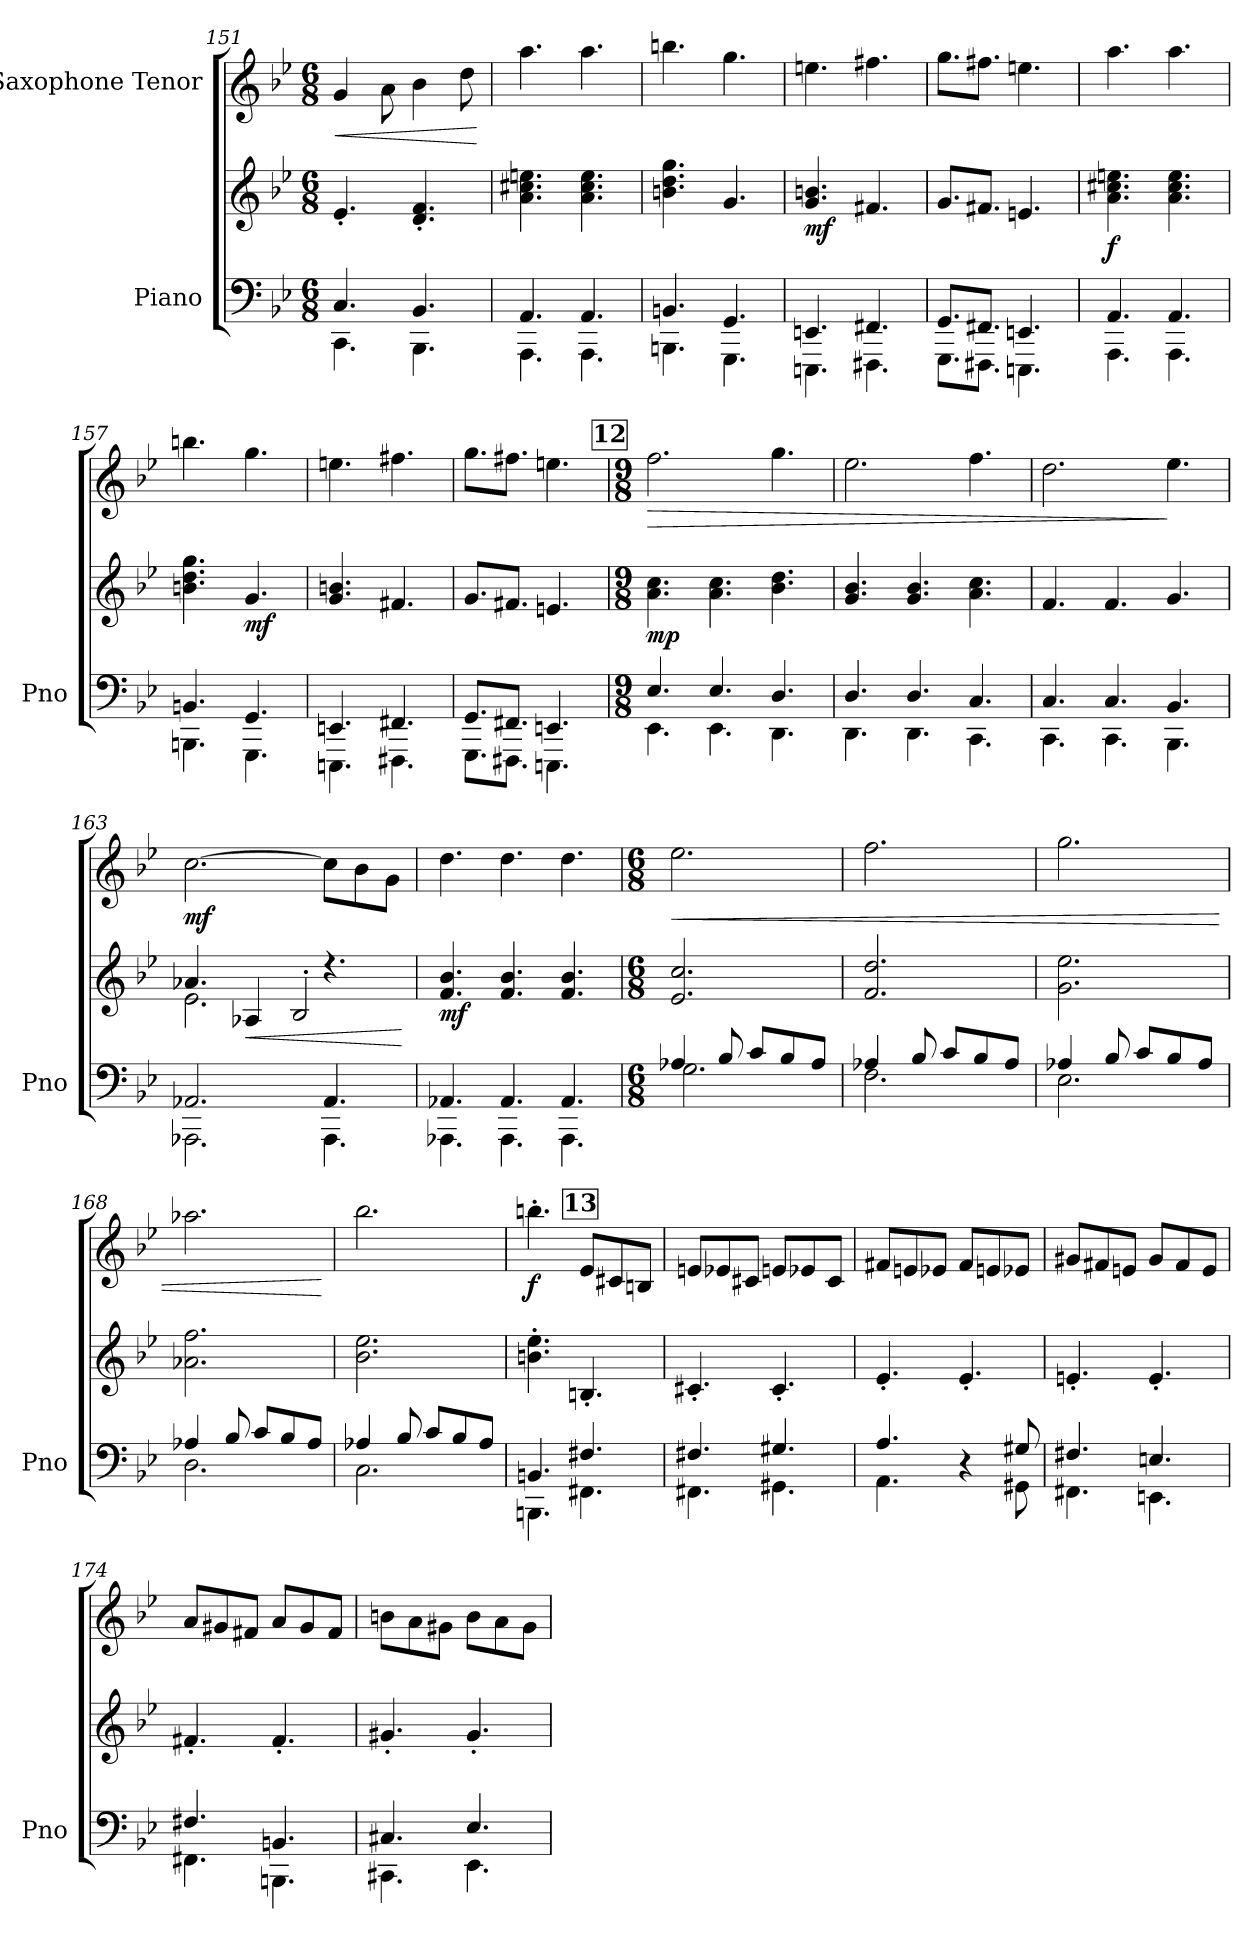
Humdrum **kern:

**kern	**kern	**dynam	**kern	**dynam
*part2	*part2	*part2	*part1	*part1
*staff3	*staff2	*staff2/3	*staff1	*staff1
*I"Piano	*	*	*I"Saxophone Tenor	*
*I'Pno	*	*	*	*
!!LO:LB:g=z
*clefF4	*clefG2	*	*clefG2	*
*	*	*	*ITrd8c14	*
*k[b-e-]	*k[b-e-]	*	*k[b-e-]	*
*M6/8	*M6/8	*	*M6/8	*
=151	=151	=151	=151	=151
*^	*	*	*	*
!	!	!	!	!	!LO:HP:b
4.C/	4.CC\	4.e-'/	.	4G/	<
.	.	.	.	8A\	.
4.BB-/	4.BBB-\	4.d/' 4.f/'	.	4B-\	.
.	.	.	.	8d\	.
*v	*v	*	*	*	*
.	.	.	.	[
=152	=152	=152	=152	=152
*^	*	*	*	*
4.AA/	4.AAA\	4.a\ 4.cc#X\ 4.een\	.	4.a\	.
4.AA/	4.AAA\	4.a\ 4.cc#\ 4.ee\	.	4.a\	.
=153	=153	=153	=153	=153	=153
4.BBn/	4.BBBn\	4.bn\ 4.dd\ 4.gg\	.	4.bn\	.
4.GG/	4.GGG\	4.g/	.	4.g\	.
=154	=154	=154	=154	=154	=154
!	!	!	!LO:DY:b	!	!
4.EEn/	4.EEEn\	4.g/ 4.bn/	mf	4.en\	.
4.FF#X/	4.FFF#X\	4.f#X/	.	4.f#X\	.
=155	=155	=155	=155	=155	=155
8.GG/L	8.GGG\L	8.g/L	.	8.g\L	.
8.FF#X/J	8.FFF#X\J	8.f#X/J	.	8.f#X\J	.
4.EEn/	4.EEEn\	4.en/	.	4.en\	.
=156	=156	=156	=156	=156	=156
!	!	!	!LO:DY:b	!	!
4.AA/	4.AAA\	4.a\ 4.cc#X\ 4.een\	f	4.a\	.
4.AA/	4.AAA\	4.a\ 4.cc#\ 4.ee\	.	4.a\	.
=157	=157	=157	=157	=157	=157
4.BBn/	4.BBBn\	4.bn\ 4.dd\ 4.gg\	.	4.bn\	.
!	!	!	!LO:DY:b	!	!
4.GG/	4.GGG\	4.g/	mf	4.g\	.
=158	=158	=158	=158	=158	=158
4.EEn/	4.EEEn\	4.g/ 4.bn/	.	4.en\	.
4.FF#X/	4.FFF#X\	4.f#X/	.	4.f#X\	.
=159	=159	=159	=159	=159	=159
8.GG/L	8.GGG\L	8.g/L	.	8.g\L	.
8.FF#X/J	8.FFF#X\J	8.f#X/J	.	8.f#X\J	.
4.EEn/	4.EEEn\	4.en/	.	4.en\	.
!!LO:LB:g=z
!!LO:REH:place=s1:a:fs=12:t=12
=160	=160	=160	=160	=160	=160
*M9/8	*	*M9/8	*	*M9/8	*
!	!	!	!LO:DY:b	!	!LO:HP:b
4.E-/	4.EE-\	4.a\ 4.cc\	mp	2.f\	>
4.E-/	4.EE-\	4.a\ 4.cc\	.	.	.
4.D/	4.DD\	4.b-\ 4.dd\	.	4.g\	.
=161	=161	=161	=161	=161	=161
4.D/	4.DD\	4.g/ 4.b-/	.	2.e-\	.
4.D/	4.DD\	4.g/ 4.b-/	.	.	.
4.C/	4.CC\	4.a\ 4.cc\	.	4.f\	.
=162	=162	=162	=162	=162	=162
4.C/	4.CC\	4.f/	.	2.d\	.
4.C/	4.CC\	4.f/	.	.	.
4.BB-/	4.BBB-\	4.g/	.	4.e-\	]
=163	=163	=163	=163	=163	=163
*	*	*^	*	*	*
!	!	!	!	!	!	!LO:DY:b
2.AA-X/	2.AAA-X\	4.a-X/	2.e-\	.	[2.c\	mf
!	!	!	!	!LO:HP:b	!	!
.	.	4A-X/	.	<	.	.
.	.	2B-'/	.	.	.	.
4.AA-/	4.AAA-\	.	4.rdd	.	8c\L]	.
.	.	.	.	.	8B-\	.
.	.	.	.	.	8G\J	.
*v	*v	*	*	*	*	*
*	*v	*v	*	*	*
.	.	[	.	.
=164	=164	=164	=164	=164
*^	*	*	*	*
!	!	!	!LO:DY:b	!	!
4.AA-X/	4.AAA-X\	4.f/ 4.b-/	mf	4.d\	.
4.AA-/	4.AAA-\	4.f/ 4.b-/	.	4.d\	.
4.AA-/	4.AAA-\	4.f/ 4.b-/	.	4.d\	.
=165	=165	=165	=165	=165	=165
*M6/8	*	*M6/8	*	*M6/8	*
!	!	!	!	!	!LO:HP:b
4A-X/	2.G\	2.e-/ 2.cc/	.	2.e-\	<
8B-/	.	.	.	.	.
8c/L	.	.	.	.	.
8B-/	.	.	.	.	.
8A-/J	.	.	.	.	.
=166	=166	=166	=166	=166	=166
4A-X/	2.F\	2.f/ 2.dd/	.	2.f\	.
8B-/	.	.	.	.	.
8c/L	.	.	.	.	.
8B-/	.	.	.	.	.
8A-/J	.	.	.	.	.
!!LO:PB:g=z
=167	=167	=167	=167	=167	=167
4A-X/	2.E-\	2.g\ 2.ee-\	.	2.g\	.
8B-/	.	.	.	.	.
8c/L	.	.	.	.	.
8B-/	.	.	.	.	.
8A-/J	.	.	.	.	.
=168	=168	=168	=168	=168	=168
4A-X/	2.D\	2.a-X\ 2.ff\	.	2.a-X\	.
8B-/	.	.	.	.	.
8c/L	.	.	.	.	.
8B-/	.	.	.	.	.
8A-/J	.	.	.	.	.
*v	*v	*	*	*	*
.	.	.	.	[
=169	=169	=169	=169	=169
*^	*	*	*	*
4A-X/	2.C\	2.b-\ 2.ee-\	.	2.b-\	.
8B-/	.	.	.	.	.
8c/L	.	.	.	.	.
8B-/	.	.	.	.	.
8A-/J	.	.	.	.	.
!!LO:REH:place=s1:a:fs=12:t=13:qo=1.5
=170	=170	=170	=170	=170	=170
!	!	!	!	!	!LO:DY:b
4.BBn/	4.BBBn\	4.bn\' 4.ee-\'	.	4.bn'\	f
4.F#X/	4.FF#X\	4.Bn'/	.	8E-/L	.
.	.	.	.	8C#X/	.
.	.	.	.	8BBn/J	.
=171	=171	=171	=171	=171	=171
4.F#X/	4.FF#X\	4.c#X'/	.	8En/L	.
.	.	.	.	8E-X/	.
.	.	.	.	8C#X/J	.
4.G#X/	4.GG#X\	4.c#'/	.	8En/L	.
.	.	.	.	8E-X/	.
.	.	.	.	8C#/J	.
=172	=172	=172	=172	=172	=172
4.A/	4.AA\	4.e-'/	.	8F#X/L	.
.	.	.	.	8En/	.
.	.	.	.	8E-X/J	.
4r	4ryy	4.e-'/	.	8F#/L	.
.	.	.	.	8En/	.
8G#X/	8GG#X\	.	.	8E-X/J	.
!!LO:LB:g=z
=173	=173	=173	=173	=173	=173
4.F#X/	4.FF#X\	4.en'/	.	8G#X/L	.
.	.	.	.	8F#X/	.
.	.	.	.	8En/J	.
4.En/	4.EEn\	4.e'/	.	8G#/L	.
.	.	.	.	8F#/	.
.	.	.	.	8E/J	.
=174	=174	=174	=174	=174	=174
4.F#X/	4.FF#X\	4.f#X'/	.	8A/L	.
.	.	.	.	8G#X/	.
.	.	.	.	8F#X/J	.
4.BBn/	4.BBBn\	4.f#'/	.	8A/L	.
.	.	.	.	8G#/	.
.	.	.	.	8F#/J	.
=175	=175	=175	=175	=175	=175
4.C#X/	4.CC#X\	4.g#X'/	.	8Bn\L	.
.	.	.	.	8A\	.
.	.	.	.	8G#X\J	.
4.E-/	4.EE-\	4.g#'/	.	8B\L	.
.	.	.	.	8A\	.
.	.	.	.	8G#\J	.
*v	*v	*	*	*	*
=	=	=	=	=
*-	*-	*-	*-	*-
